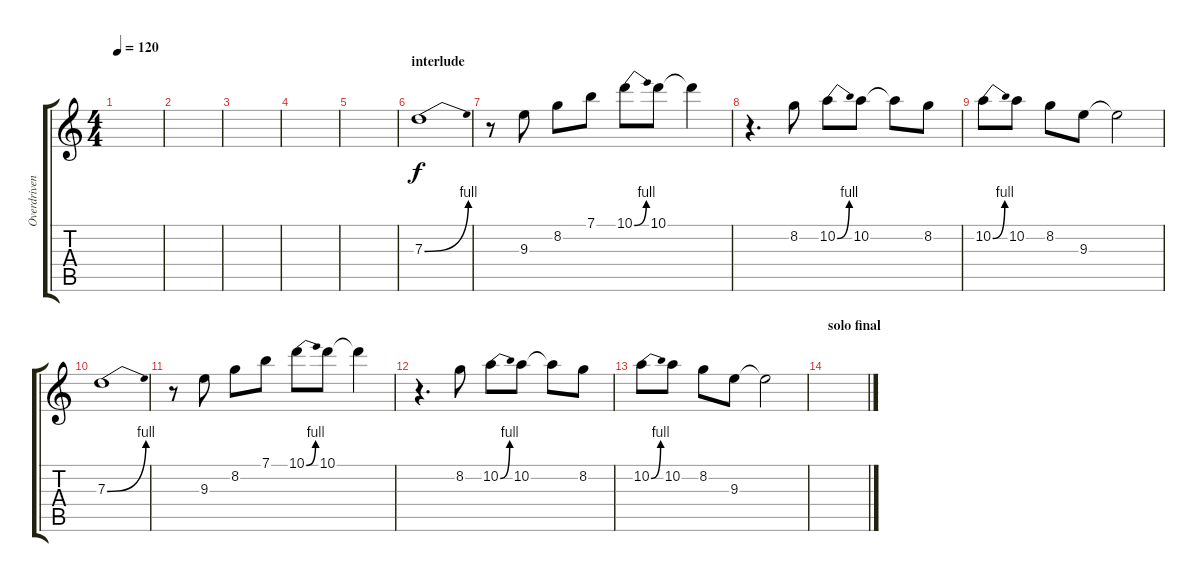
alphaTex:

\track ("Overdriven Guitar" "Overdriven") {instrument overdrivenguitar}
\staff {score tabs}
\tuning (E4 B3 G3 D3 A2 E2) {hide}
\ts (4 4)
\tempo 120
\clef g2
\ks c
|
|
|
|
|
\section ("" "interlude")
7.3{be (bend 0 0 60 4)}.1 |
r.8 9.3.8 8.2.8 7.1.8 10.1{be (bend 0 0 60 4)}.8 10.1.8 10.1{t}.4 |
r.4{d} 8.2.8 10.2{be (bend 0 0 60 4)}.8 10.2.8 10.2{t}.8 8.2.8 |
10.2{be (bend 0 0 60 4)}.8 10.2.8 8.2.8 9.3.8 9.3{t}.2 |
7.3{be (bend 0 0 60 4)}.1 |
r.8 9.3.8 8.2.8 7.1.8 10.1{be (bend 0 0 60 4)}.8 10.1.8 10.1{t}.4 |
r.4{d} 8.2.8 10.2{be (bend 0 0 60 4)}.8 10.2.8 10.2{t}.8 8.2.8 |
10.2{be (bend 0 0 60 4)}.8 10.2.8 8.2.8 9.3.8 9.3{t}.2 |
\section ("" "solo final")
